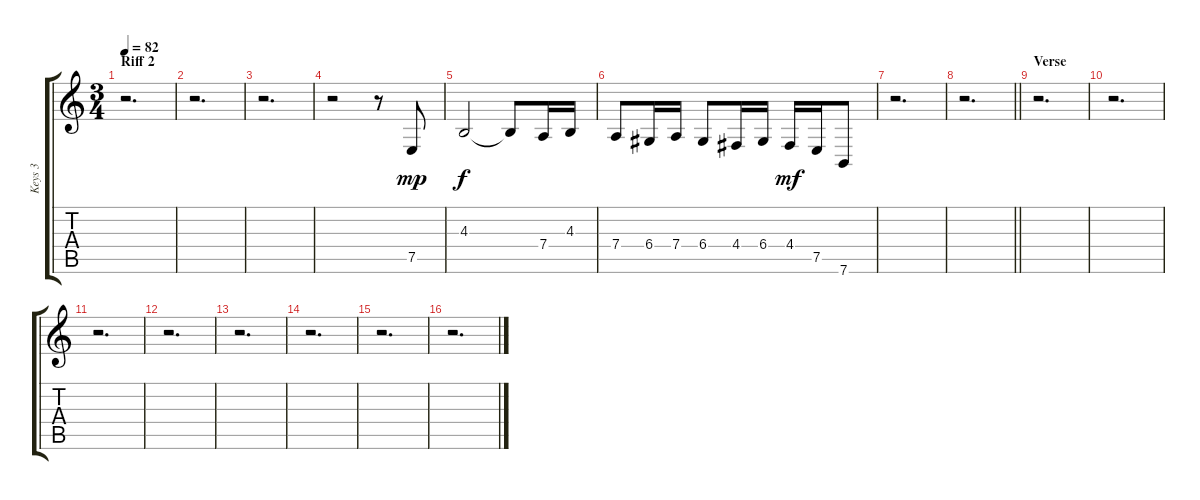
\track ("Keys 3" "Keys 3") {instrument lead1square}
\staff {score tabs}
\tuning (E4 B3 G3 D3 A2 E2) {hide}
\ts (3 4)
\section ("" "Riff 2")
\tempo 82
\clef g2
\ks c
r.2{d dy f} |
r.2{d} |
r.2{d} |
r.2 r.8 7.5.8{dy mp balance 8 instrument lead1square} |
4.3.2{dy f} 4.3{t}.8 7.4.16 4.3.16 |
7.4.8 6.4.16 7.4.16 6.4.8 4.4.16 6.4.16 4.4.16{dy mf} 7.5.16 7.6.8 |
r.2{d} |
\barLineRight lightlight
r.2{d} |
\section ("" "Verse")
r.2{d} |
r.2{d} |
r.2{d} |
r.2{d} |
r.2{d} |
r.2{d} |
r.2{d} |
r.2{d}
